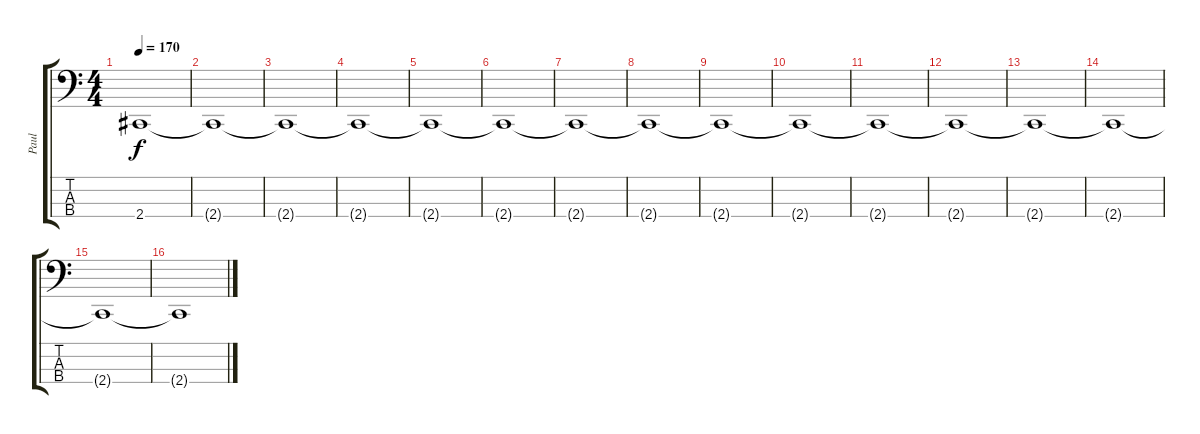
\track ("Paul" "Paul") {instrument electricbasspick}
\staff {score tabs}
\tuning (E2 B1 Gb1 B0) {hide}
\ts (4 4)
\tempo 170
\clef f4
\ks c
2.4{t}.1{dy f} |
2.4{t}.1 |
2.4{t}.1 |
2.4{t}.1 |
2.4{t}.1 |
2.4{t}.1 |
2.4{t}.1 |
2.4{t}.1 |
2.4{t}.1 |
2.4{t}.1 |
2.4{t}.1 |
2.4{t}.1 |
2.4{t}.1 |
2.4{t}.1 |
2.4{t}.1 |
2.4{t}.1
